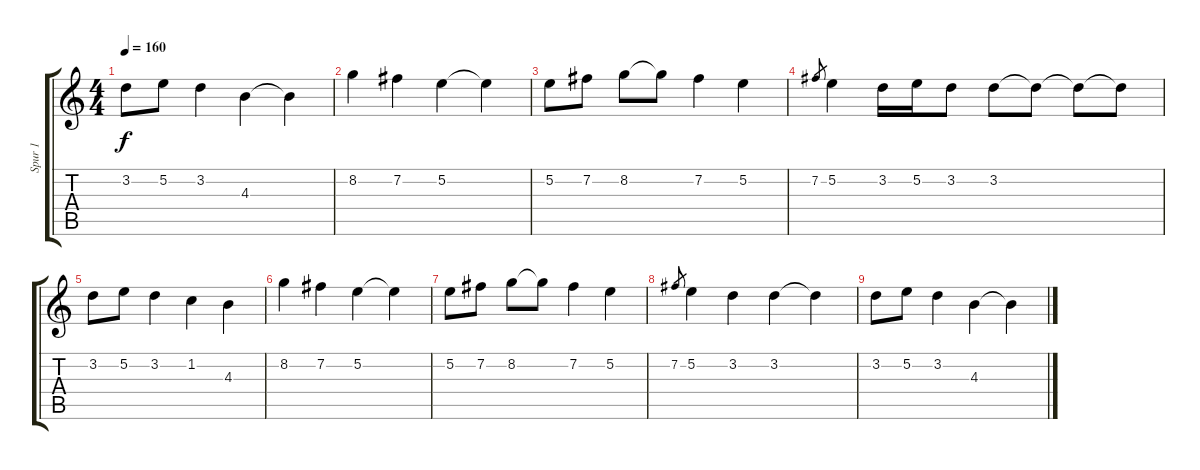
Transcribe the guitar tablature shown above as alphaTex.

\track ("Spur 1" "Spur 1") {instrument electricguitarclean}
\staff {score tabs}
\tuning (E4 B3 G3 D3 A2 E2) {hide}
\ts (4 4)
\tempo 160
\clef g2
\ks c
3.2.8{dy f} 5.2.8 3.2.4 4.3.4 4.3{t}.4 |
8.2.4{instrument electricguitarmuted} 7.2.4 5.2.4 5.2{t}.4 |
5.2.8 7.2.8 8.2.8 8.2{t}.8 7.2.4 5.2.4 |
7.2.8{gr} 5.2.4 3.2.16 5.2.16 3.2.8 3.2.8 3.2{t}.8 3.2{t}.8 3.2{t}.8 |
3.2.8 5.2.8 3.2.4 1.2.4 4.3.4 |
8.2.4{instrument electricguitarmuted} 7.2.4 5.2.4 5.2{t}.4 |
5.2.8 7.2.8 8.2.8 8.2{t}.8 7.2.4 5.2.4 |
7.2.8{gr} 5.2.4 3.2.4 3.2.4 3.2{t}.4 |
3.2.8 5.2.8 3.2.4 4.3.4 4.3{t}.4
